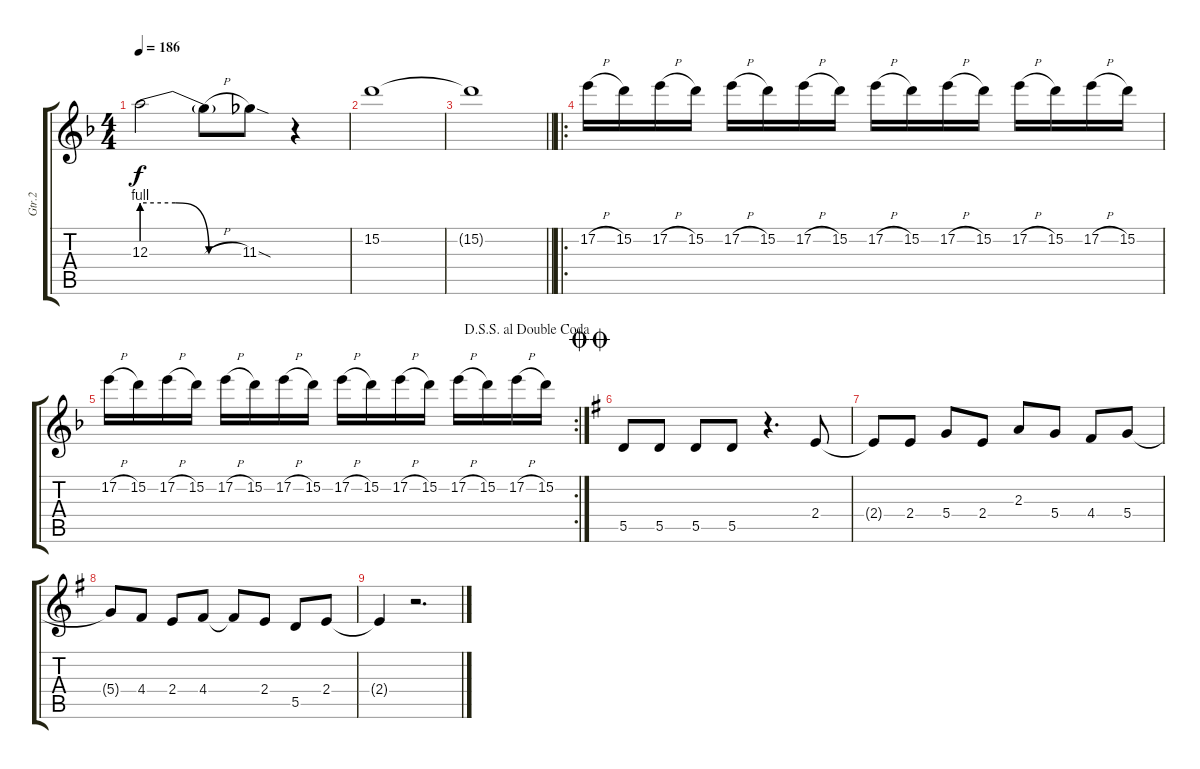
\track ("Gtr.2" "Gtr.2") {instrument distortionguitar}
\staff {score tabs}
\tuning (E4 B3 G3 D3 A2 E2) {hide}
\ts (4 4)
\tempo 186
\clef g2
\ks f
12.3{be (custom 0 4 20 4 40 0 60 0) t}.2{dy f} 12.3{h t}.8 11.3{sod}.8 r.4 |
15.2.1 |
\barLineRight lightlight
15.2{t}.1 |
\ro
17.2{h}.16 15.2.16 17.2{h}.16 15.2.16 17.2{h}.16 15.2.16 17.2{h}.16 15.2.16 17.2{h}.16 15.2.16 17.2{h}.16 15.2.16 17.2{h}.16 15.2.16 17.2{h}.16 15.2.16 |
\rc 2
\jump dalsegnosegnoaldoublecoda
17.2{h}.16 15.2.16 17.2{h}.16 15.2.16 17.2{h}.16 15.2.16 17.2{h}.16 15.2.16 17.2{h}.16 15.2.16 17.2{h}.16 15.2.16 17.2{h}.16 15.2.16 17.2{h}.16 15.2.16 |
\jump doublecoda
\ks g
5.5.8 5.5.8 5.5.8 5.5.8 r.4{d} 2.4.8 |
2.4{t}.8 2.4.8 5.4.8 2.4.8 2.3.8 5.4.8 4.4.8 5.4.8 |
5.4{t}.8 4.4.8 2.4.8 4.4.8 4.4{t}.8 2.4.8 5.5.8 2.4.8 |
2.4{t}.4 r.2{d}
